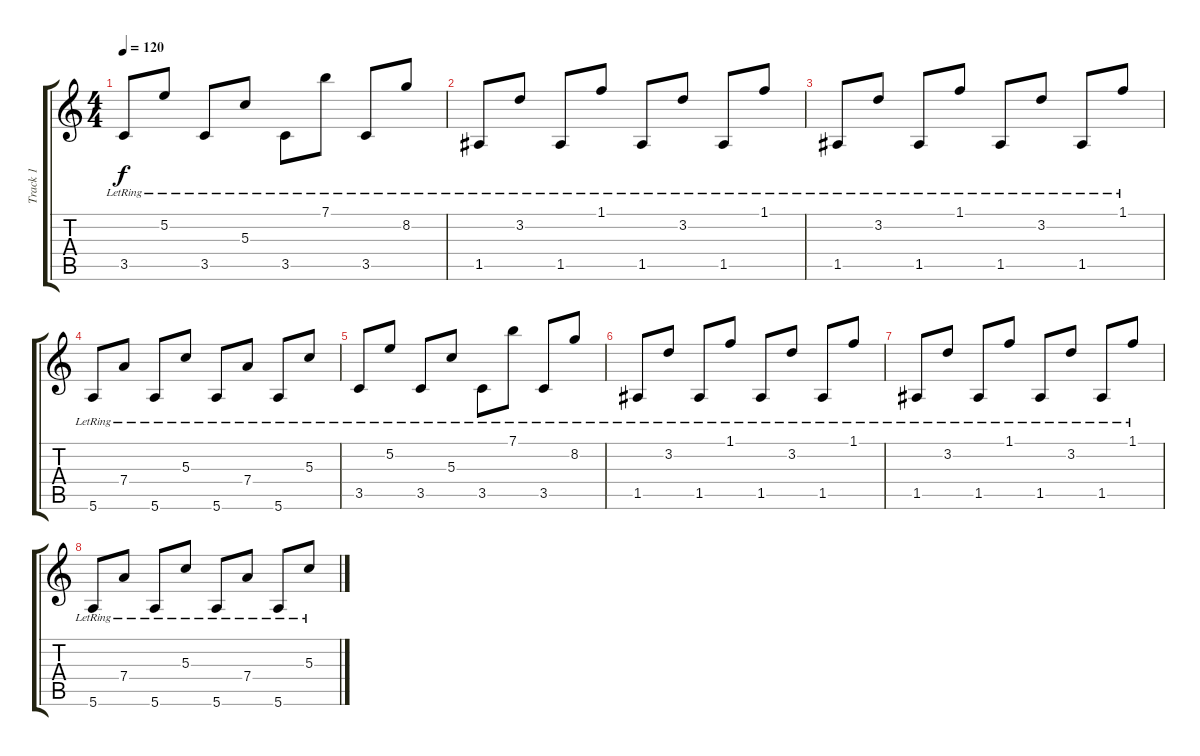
\track ("Track 1" "Track 1") {instrument acousticguitarnylon}
\staff {score tabs}
\tuning (E4 B3 G3 D3 A2 E2) {hide}
\ts (4 4)
\tempo 120
\clef g2
\ks c
3.5{lr}.8{dy f} 5.2{lr}.8 3.5{lr}.8 5.3{lr}.8 3.5{lr}.8 7.1{lr}.8 3.5{lr}.8 8.2{lr}.8 |
1.5{lr}.8 3.2{lr}.8 1.5{lr}.8 1.1{lr}.8 1.5{lr}.8 3.2{lr}.8 1.5{lr}.8 1.1{lr}.8 |
1.5{lr}.8 3.2{lr}.8 1.5{lr}.8 1.1{lr}.8 1.5{lr}.8 3.2{lr}.8 1.5{lr}.8 1.1{lr}.8 |
5.6{lr}.8 7.4{lr}.8 5.6{lr}.8 5.3{lr}.8 5.6{lr}.8 7.4{lr}.8 5.6{lr}.8 5.3{lr}.8 |
3.5{lr}.8 5.2{lr}.8 3.5{lr}.8 5.3{lr}.8 3.5{lr}.8 7.1{lr}.8 3.5{lr}.8 8.2{lr}.8 |
1.5{lr}.8 3.2{lr}.8 1.5{lr}.8 1.1{lr}.8 1.5{lr}.8 3.2{lr}.8 1.5{lr}.8 1.1{lr}.8 |
1.5{lr}.8 3.2{lr}.8 1.5{lr}.8 1.1{lr}.8 1.5{lr}.8 3.2{lr}.8 1.5{lr}.8 1.1{lr}.8 |
5.6{lr}.8 7.4{lr}.8 5.6{lr}.8 5.3{lr}.8 5.6{lr}.8 7.4{lr}.8 5.6{lr}.8 5.3{lr}.8
